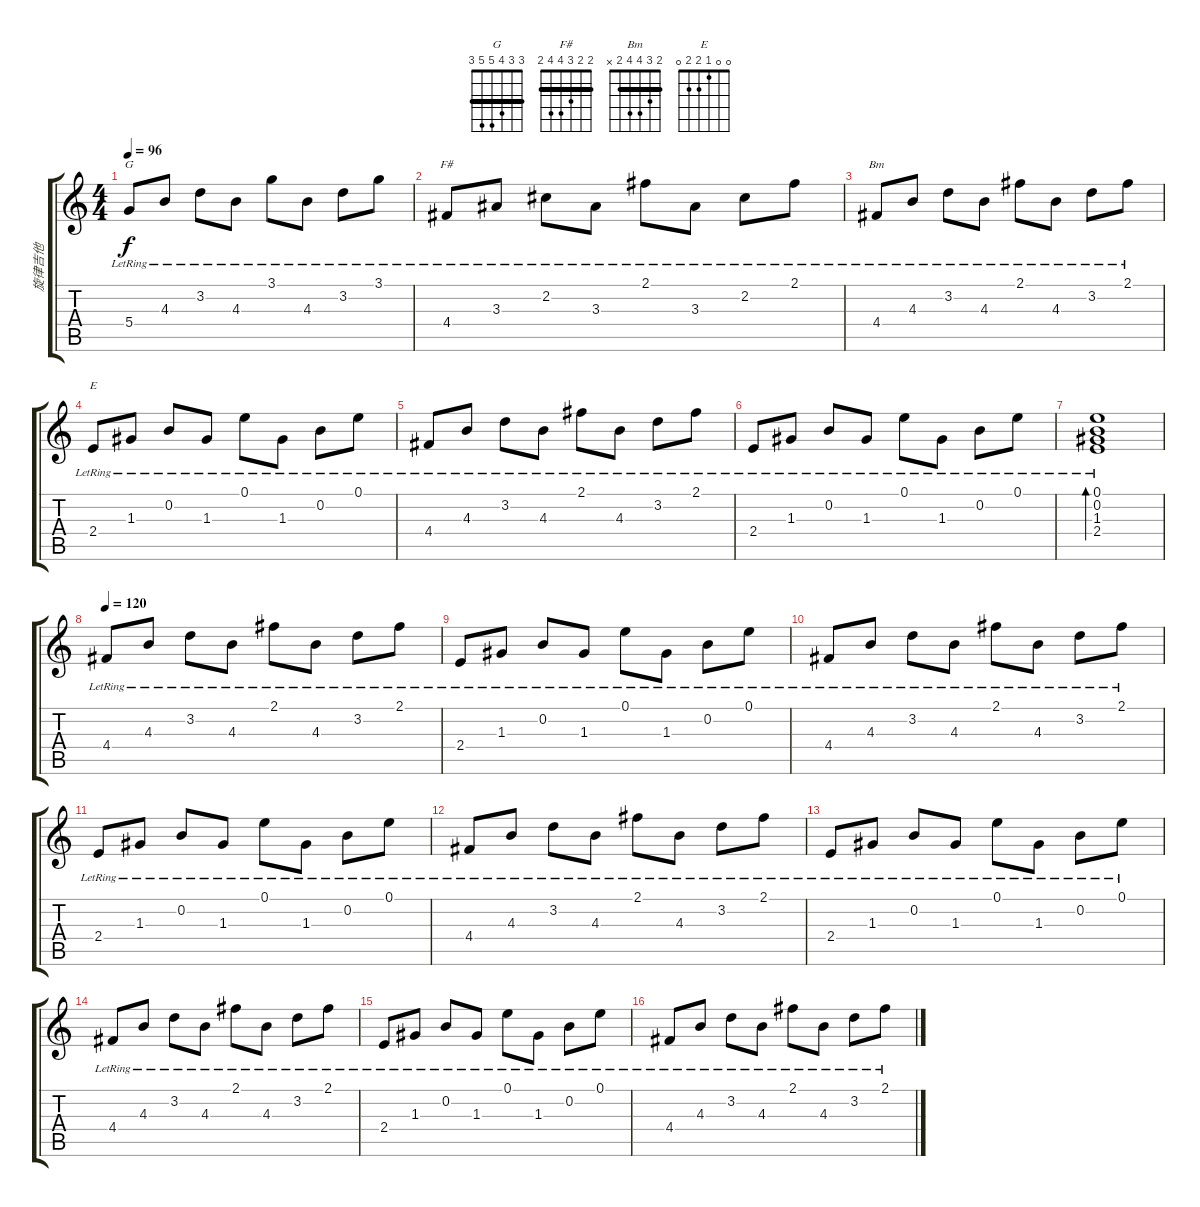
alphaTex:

\track ("旋律吉他" "旋律吉他") {instrument acousticguitarsteel}
\staff {score tabs}
\tuning (E4 B3 G3 D3 A2 E2) {hide}
\chord ("G" 3 3 4 5 5 3) {barre 3}
\chord ("F#" 2 2 3 4 4 2) {barre 2}
\chord ("Bm" 2 3 4 4 2 x) {barre 2}
\chord ("E" 0 0 1 2 2 0)
\ts (4 4)
\tempo 96
\clef g2
\ks c
5.4{lr}.8{ch "G" dy f} 4.3{lr}.8 3.2{lr}.8 4.3{lr}.8 3.1{lr}.8 4.3{lr}.8 3.2{lr}.8 3.1{lr}.8 |
4.4{lr}.8{ch "F#"} 3.3{lr}.8 2.2{lr}.8 3.3{lr}.8 2.1{lr}.8 3.3{lr}.8 2.2{lr}.8 2.1{lr}.8 |
4.4{lr}.8{ch "Bm"} 4.3{lr}.8 3.2{lr}.8 4.3{lr}.8 2.1{lr}.8 4.3{lr}.8 3.2{lr}.8 2.1{lr}.8 |
2.4{lr}.8{ch "E"} 1.3{lr}.8 0.2{lr}.8 1.3{lr}.8 0.1{lr}.8 1.3{lr}.8 0.2{lr}.8 0.1{lr}.8 |
4.4{lr}.8 4.3{lr}.8 3.2{lr}.8 4.3{lr}.8 2.1{lr}.8 4.3{lr}.8 3.2{lr}.8 2.1{lr}.8 |
2.4{lr}.8 1.3{lr}.8 0.2{lr}.8 1.3{lr}.8 0.1{lr}.8 1.3{lr}.8 0.2{lr}.8 0.1{lr}.8 |
(0.1 0.2 1.3 2.4{lr}).1{bd 240} |
\tempo 120
4.4{lr}.8 4.3{lr}.8 3.2{lr}.8 4.3{lr}.8 2.1{lr}.8 4.3{lr}.8 3.2{lr}.8 2.1{lr}.8 |
2.4{lr}.8 1.3{lr}.8 0.2{lr}.8 1.3{lr}.8 0.1{lr}.8 1.3{lr}.8 0.2{lr}.8 0.1{lr}.8 |
4.4{lr}.8 4.3{lr}.8 3.2{lr}.8 4.3{lr}.8 2.1{lr}.8 4.3{lr}.8 3.2{lr}.8 2.1{lr}.8 |
2.4{lr}.8 1.3{lr}.8 0.2{lr}.8 1.3{lr}.8 0.1{lr}.8 1.3{lr}.8 0.2{lr}.8 0.1{lr}.8 |
4.4{lr}.8 4.3{lr}.8 3.2{lr}.8 4.3{lr}.8 2.1{lr}.8 4.3{lr}.8 3.2{lr}.8 2.1{lr}.8 |
2.4{lr}.8 1.3{lr}.8 0.2{lr}.8 1.3{lr}.8 0.1{lr}.8 1.3{lr}.8 0.2{lr}.8 0.1{lr}.8 |
4.4{lr}.8 4.3{lr}.8 3.2{lr}.8 4.3{lr}.8 2.1{lr}.8 4.3{lr}.8 3.2{lr}.8 2.1{lr}.8 |
2.4{lr}.8 1.3{lr}.8 0.2{lr}.8 1.3{lr}.8 0.1{lr}.8 1.3{lr}.8 0.2{lr}.8 0.1{lr}.8 |
4.4{lr}.8 4.3{lr}.8 3.2{lr}.8 4.3{lr}.8 2.1{lr}.8 4.3{lr}.8 3.2{lr}.8 2.1{lr}.8
